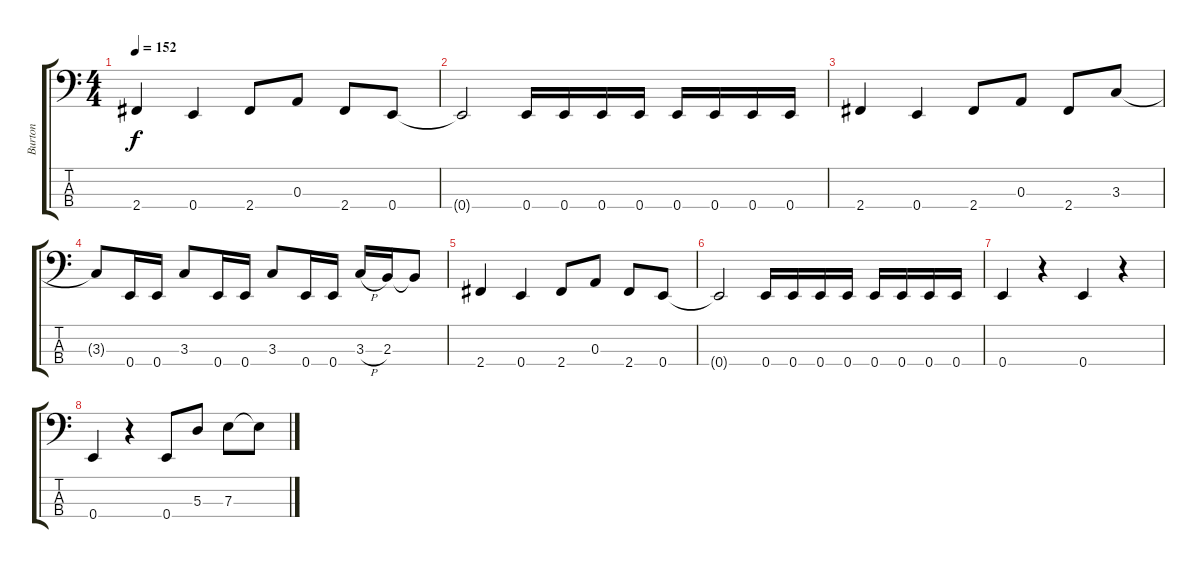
\track ("Burton" "Burton") {instrument electricbassfinger}
\staff {score tabs}
\tuning (G2 D2 A1 E1) {hide}
\ts (4 4)
\tempo 152
\clef f4
\ks c
2.4.4{dy f} 0.4.4 2.4.8 0.3.8 2.4.8 0.4.8 |
0.4{t}.2 0.4.16 0.4.16 0.4.16 0.4.16 0.4.16 0.4.16 0.4.16 0.4.16 |
2.4.4 0.4.4 2.4.8 0.3.8 2.4.8 3.3.8 |
3.3{t}.8 0.4.16 0.4.16 3.3.8 0.4.16 0.4.16 3.3.8 0.4.16 0.4.16 3.3{h}.16 2.3.16 2.3{t}.8 |
2.4.4 0.4.4 2.4.8 0.3.8 2.4.8 0.4.8 |
0.4{t}.2 0.4.16 0.4.16 0.4.16 0.4.16 0.4.16 0.4.16 0.4.16 0.4.16 |
0.4.4 r.4 0.4.4 r.4 |
0.4.4 r.4 0.4.8 5.3.8 7.3.8 7.3{t}.8
